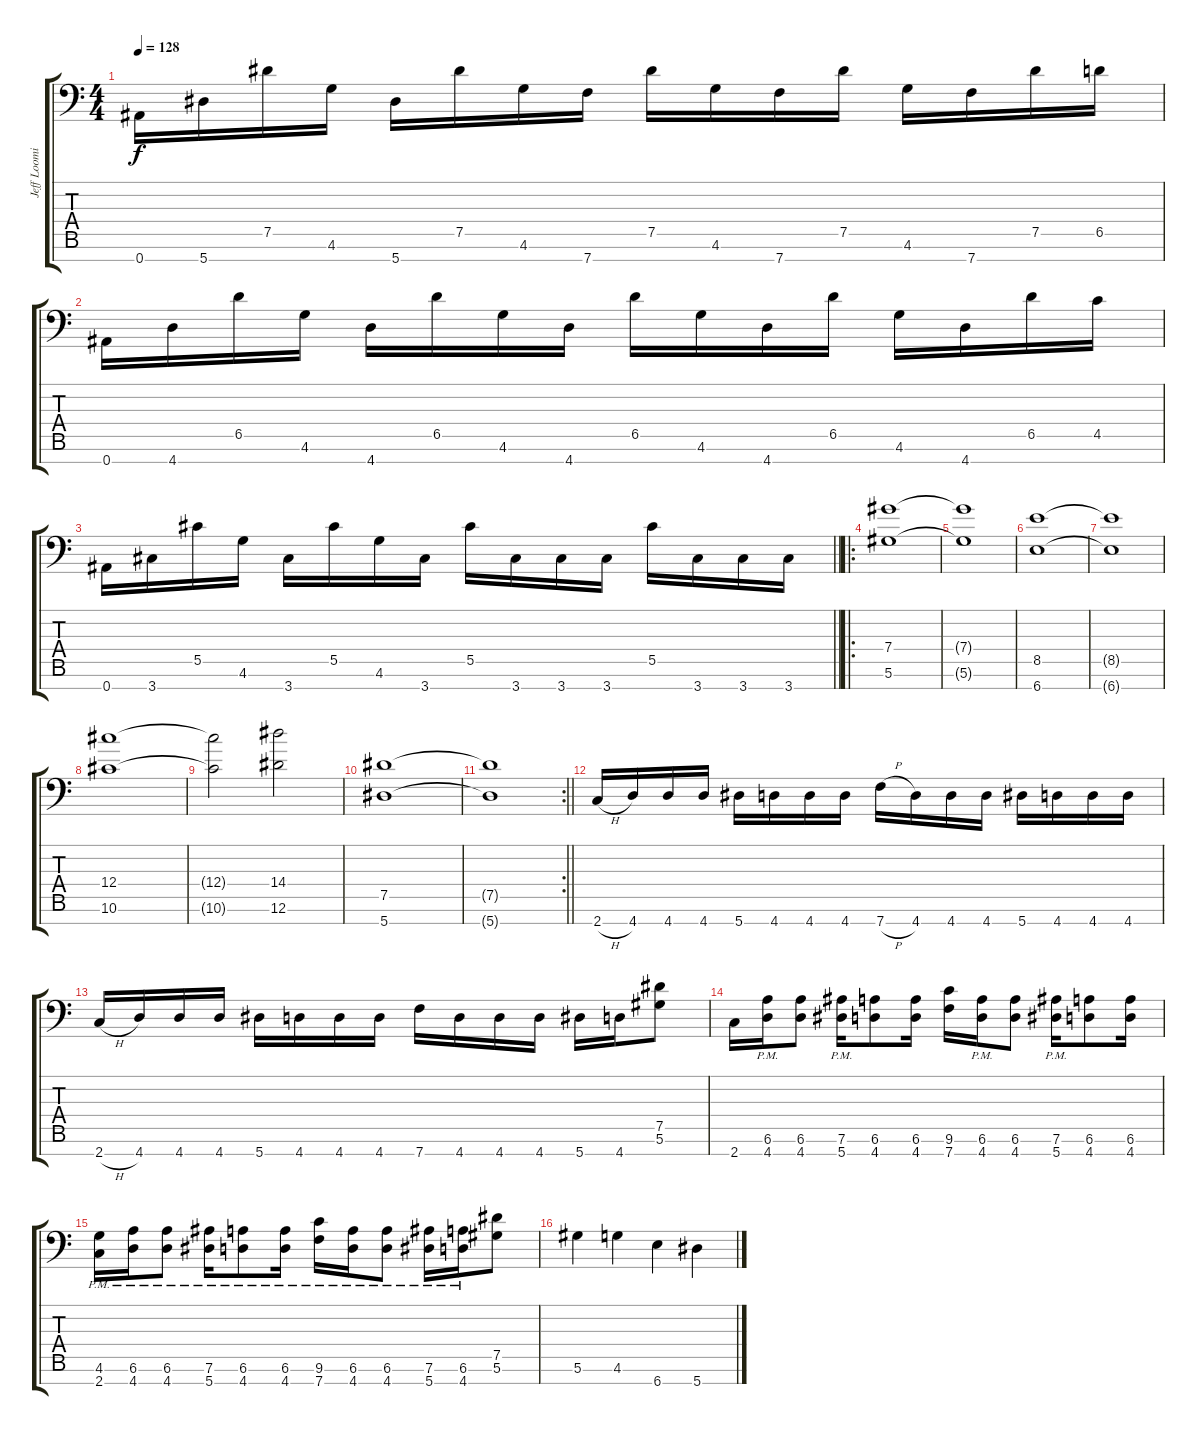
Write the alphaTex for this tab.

\track ("Jeff Loomis Rhythm" "Jeff Loomi") {instrument distortionguitar}
\staff {score tabs}
\tuning (Eb4 Bb3 Gb3 Db3 Ab2 Eb2 Bb1) {hide}
\ts (4 4)
\tempo 128
\clef f4
\ks c
0.7.16{dy f} 5.7.16 7.5.16 4.6.16 5.7.16 7.5.16 4.6.16 7.7.16 7.5.16 4.6.16 7.7.16 7.5.16 4.6.16 7.7.16 7.5.16 6.5.16 |
0.7.16 4.7.16 6.5.16 4.6.16 4.7.16 6.5.16 4.6.16 4.7.16 6.5.16 4.6.16 4.7.16 6.5.16 4.6.16 4.7.16 6.5.16 4.5.16 |
\barLineRight lightlight
0.7.16 3.7.16 5.5.16 4.6.16 3.7.16 5.5.16 4.6.16 3.7.16 5.5.16 3.7.16 3.7.16 3.7.16 5.5.16 3.7.16 3.7.16 3.7.16 |
\ro
(7.4 5.6).1{volume 11 balance 8} |
(7.4{t} 5.6{t}).1 |
(8.5 6.7).1 |
(8.5{t} 6.7{t}).1 |
(12.4 10.6).1 |
(12.4{t} 10.6{t}).2 (14.4 12.6).2 |
(7.5 5.7).1 |
\rc 2
\barLineRight lightlight
(7.5{t} 5.7{t}).1 |
2.7{h}.16{volume 14 balance 0 instrument distortionguitar} 4.7.16 4.7.16 4.7.16 5.7.16 4.7.16 4.7.16 4.7.16 7.7{h}.16 4.7.16 4.7.16 4.7.16 5.7.16 4.7.16 4.7.16 4.7.16 |
2.7{h}.16 4.7.16 4.7.16 4.7.16 5.7.16 4.7.16 4.7.16 4.7.16 7.7.16 4.7.16 4.7.16 4.7.16 5.7.16 4.7.16 (7.5 5.6).8 |
2.7.16 (6.6{pm} 4.7{pm}).16 (6.6 4.7).8 (7.6{pm} 5.7{pm}).16 (6.6 4.7).8 (6.6 4.7).16 (9.6 7.7).16 (6.6{pm} 4.7{pm}).16 (6.6 4.7).8 (7.6{pm} 5.7{pm}).16 (6.6 4.7).8 (6.6 4.7).16 |
(4.6{pm} 2.7{pm}).16 (6.6{pm} 4.7{pm}).16 (6.6{pm} 4.7{pm}).8 (7.6{pm} 5.7{pm}).16 (6.6{pm} 4.7{pm}).8 (6.6{pm} 4.7{pm}).16 (9.6{pm} 7.7{pm}).16 (6.6{pm} 4.7{pm}).16 (6.6{pm} 4.7{pm}).8 (7.6{pm} 5.7{pm}).16 (6.6{pm} 4.7{pm}).16 (7.5 5.6).8 |
5.6.4 4.6.4 6.7.4 5.7.4
